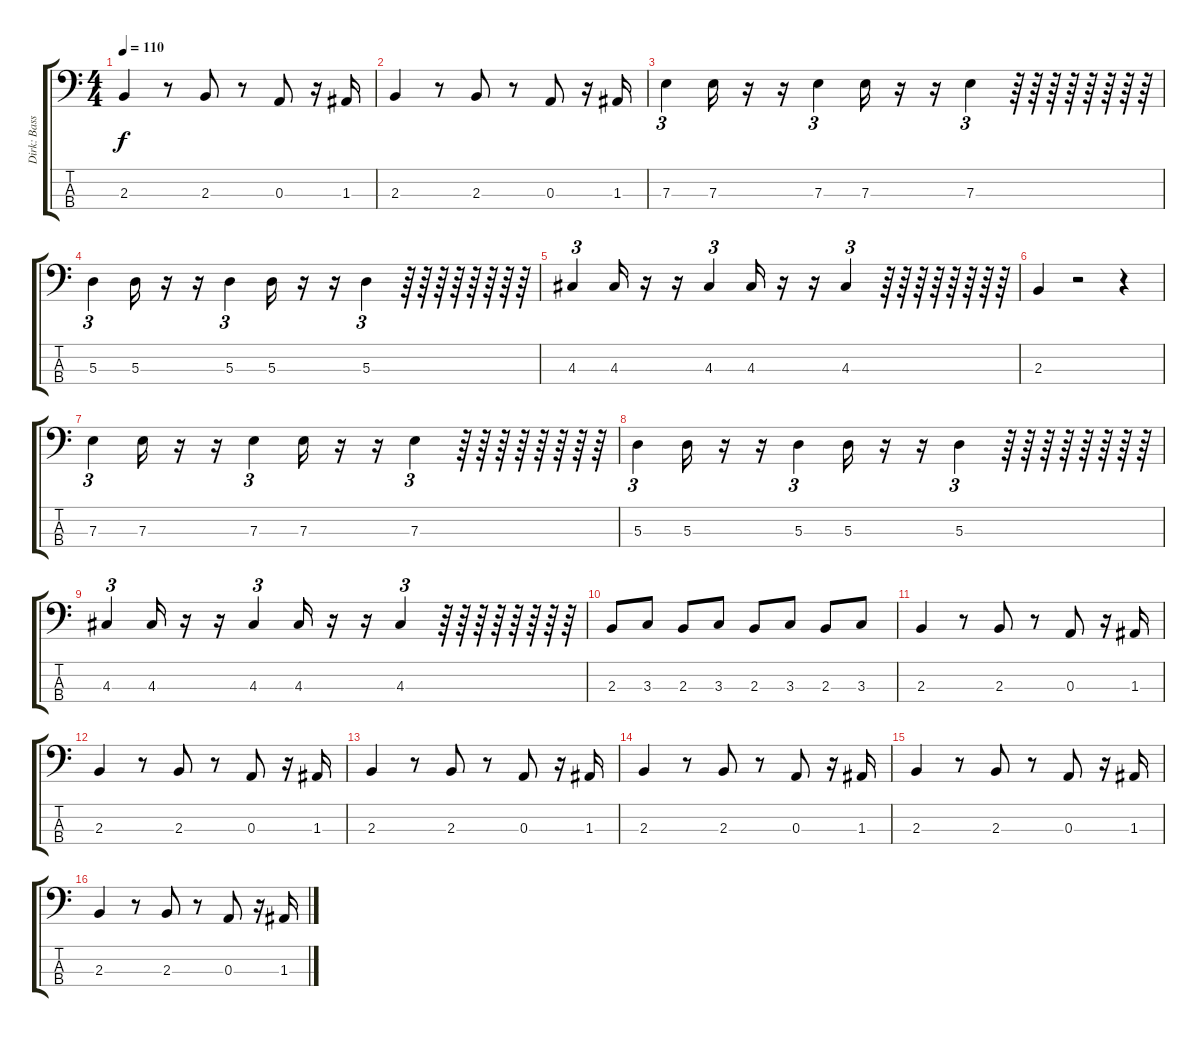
\track ("Dirk: Bass" "Dirk: Bass") {instrument electricbassfinger}
\staff {score tabs}
\tuning (G2 D2 A1 E1) {hide}
\ts (4 4)
\tempo 110
\clef f4
\ks c
2.3.4{dy f} r.8 2.3.8 r.8 0.3.8 r.16 1.3.16 |
2.3.4 r.8 2.3.8 r.8 0.3.8 r.16 1.3.16 |
7.3.4{tu (3 2)} 7.3.16 r.16 r.16 7.3.4{tu (3 2)} 7.3.16 r.16 r.16 7.3.4{tu (3 2)} r.64 r.64 r.64 r.64 r.64 r.64 r.64 r.64 |
5.3.4{tu (3 2)} 5.3.16 r.16 r.16 5.3.4{tu (3 2)} 5.3.16 r.16 r.16 5.3.4{tu (3 2)} r.64 r.64 r.64 r.64 r.64 r.64 r.64 r.64 |
4.3.4{tu (3 2)} 4.3.16 r.16 r.16 4.3.4{tu (3 2)} 4.3.16 r.16 r.16 4.3.4{tu (3 2)} r.64 r.64 r.64 r.64 r.64 r.64 r.64 r.64 |
2.3.4 r.2 r.4 |
7.3.4{tu (3 2)} 7.3.16 r.16 r.16 7.3.4{tu (3 2)} 7.3.16 r.16 r.16 7.3.4{tu (3 2)} r.64 r.64 r.64 r.64 r.64 r.64 r.64 r.64 |
5.3.4{tu (3 2)} 5.3.16 r.16 r.16 5.3.4{tu (3 2)} 5.3.16 r.16 r.16 5.3.4{tu (3 2)} r.64 r.64 r.64 r.64 r.64 r.64 r.64 r.64 |
4.3.4{tu (3 2)} 4.3.16 r.16 r.16 4.3.4{tu (3 2)} 4.3.16 r.16 r.16 4.3.4{tu (3 2)} r.64 r.64 r.64 r.64 r.64 r.64 r.64 r.64 |
2.3.8 3.3.8 2.3.8 3.3.8 2.3.8 3.3.8 2.3.8 3.3.8 |
2.3.4 r.8 2.3.8 r.8 0.3.8 r.16 1.3.16 |
2.3.4 r.8 2.3.8 r.8 0.3.8 r.16 1.3.16 |
2.3.4 r.8 2.3.8 r.8 0.3.8 r.16 1.3.16 |
2.3.4 r.8 2.3.8 r.8 0.3.8 r.16 1.3.16 |
2.3.4 r.8 2.3.8 r.8 0.3.8 r.16 1.3.16 |
2.3.4 r.8 2.3.8 r.8 0.3.8 r.16 1.3.16
